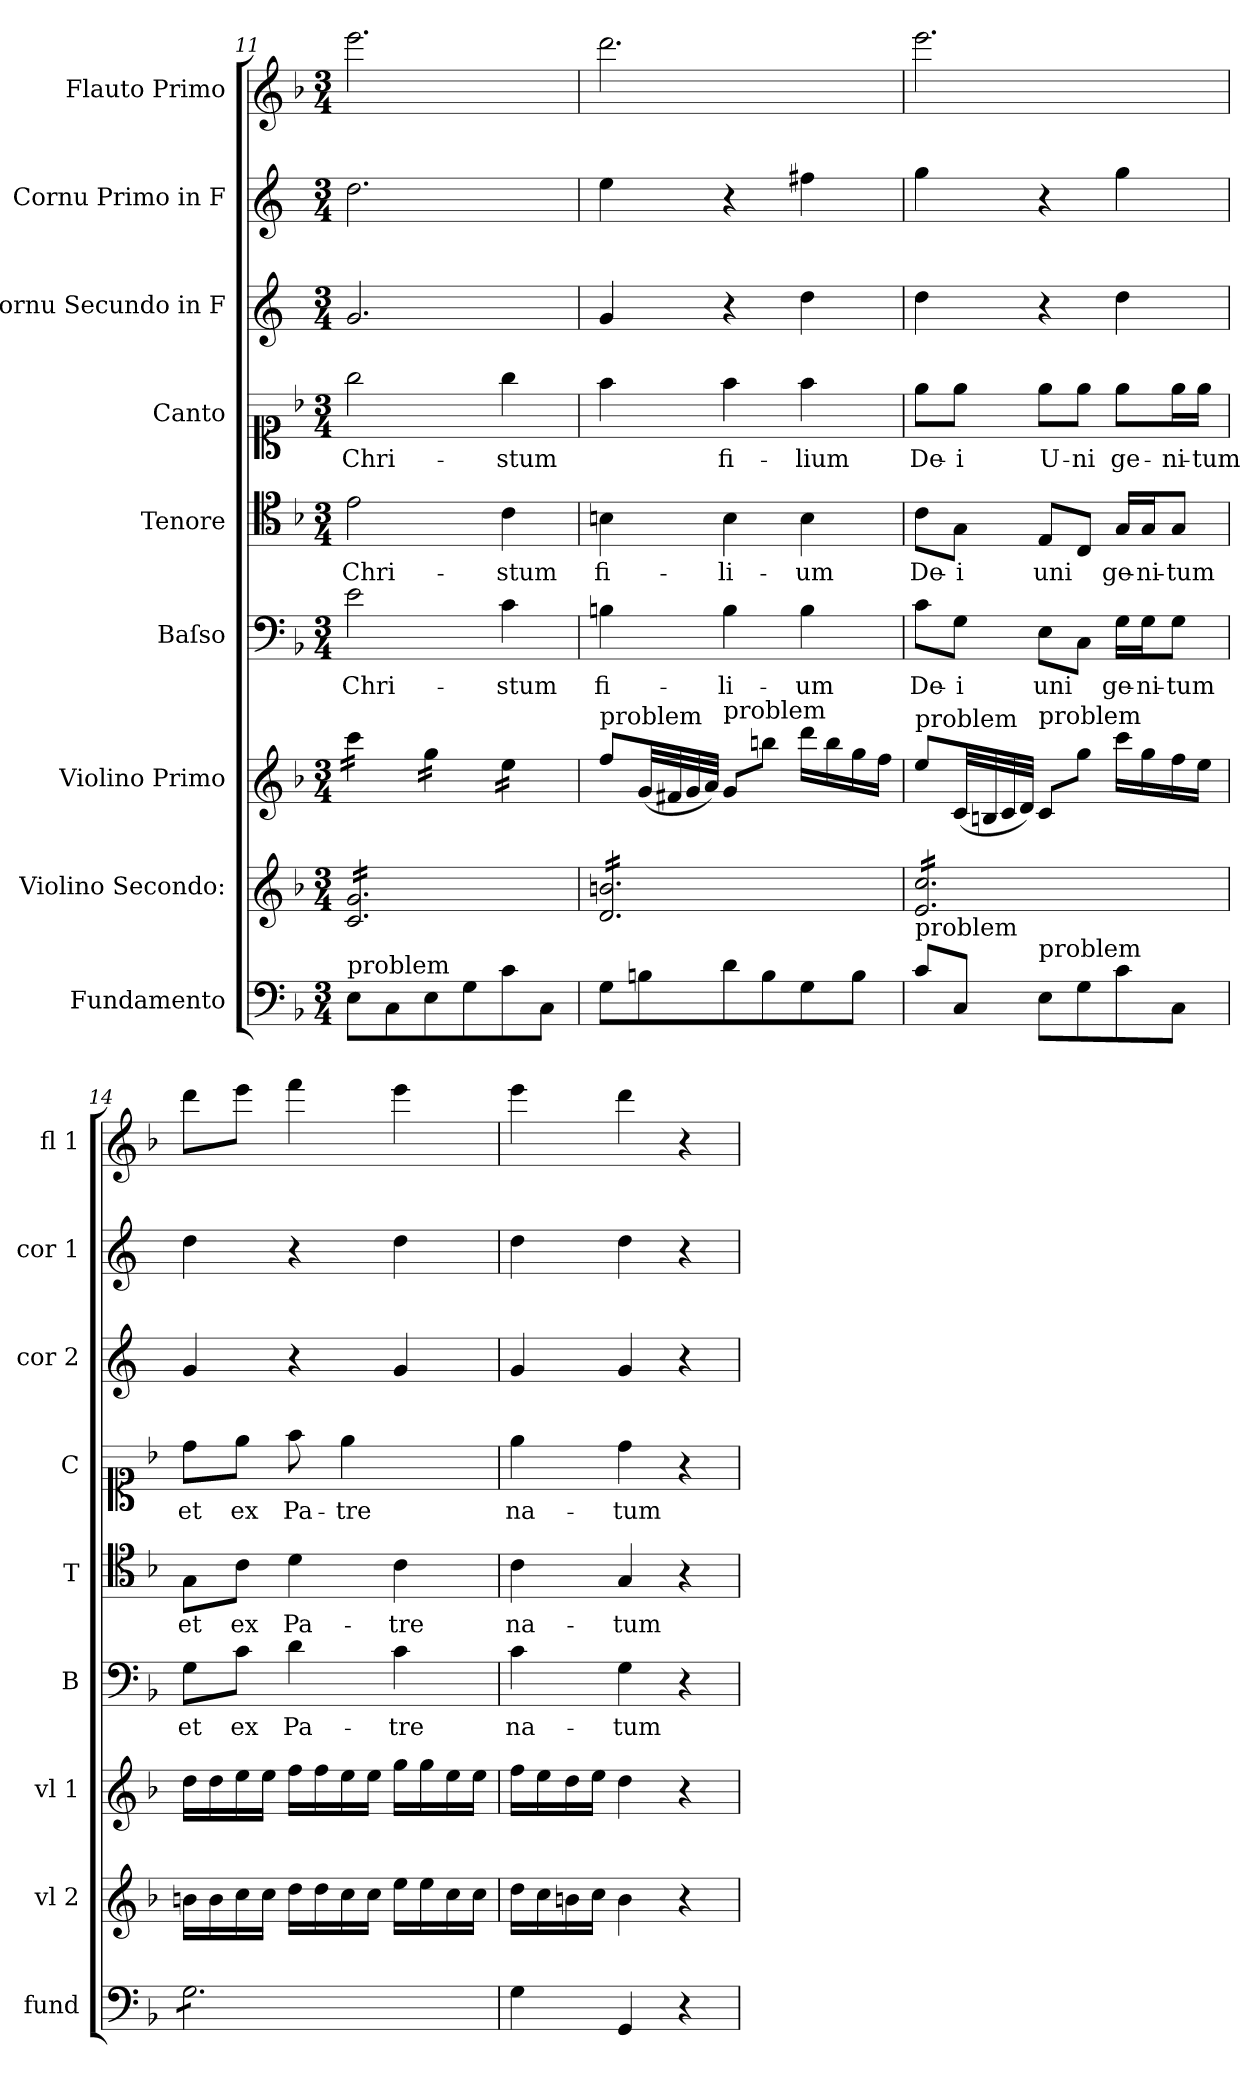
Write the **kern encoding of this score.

**kern	**kern	**kern	**kern	**text	**kern	**text	**kern	**text	**kern	**kern	**kern
*part9	*part8	*part7	*part6	*part6	*part5	*part5	*part4	*part4	*part3	*part2	*part1
*staff9	*staff8	*staff7	*staff6	*staff6	*staff5	*staff5	*staff4	*staff4	*staff3	*staff2	*staff1
*I"Fundamento	*I"Violino Secondo:	*I"Violino Primo	*I"Baſso	*	*I"Tenore	*	*I"Canto	*	*I"Cornu Secundo in F	*I"Cornu Primo in F	*I"Flauto Primo
*I'fund	*I'vl 2	*I'vl 1	*I'B	*	*I'T	*	*I'C	*	*I'cor 2	*I'cor 1	*I'fl 1
*clefF4	*clefG2	*clefG2	*clefF4	*	*clefC4	*	*clefC1	*	*clefG2	*clefG2	*clefG2
*	*	*	*	*	*	*	*	*	*ITrd4c7	*ITrd4c7	*
*k[b-]	*k[b-]	*k[b-]	*k[b-]	*	*k[b-]	*	*k[b-]	*	*k[b-]	*k[b-]	*k[b-]
*F:	*F:	*F:	*F:	*	*F:	*	*F:	*	*F:	*F:	*F:
*M3/4	*M3/4	*M3/4	*M3/4	*	*M3/4	*	*M3/4	*	*M3/4	*M3/4	*M3/4
=11	=11	=11	=11	=11	=11	=11	=11	=11	=11	=11	=11
!LO:TX:a:t=problem	!	!	!	!	!	!	!	!	!	!	!
*	*tremolo	*	*	*	*	*	*	*	*	*	*
*	*	*tremolo	*	*	*	*	*	*	*	*	*
8E\L	16c/ 16g/LL	16ccc\LL	2e\	Chri-	2e\	Chri-	2gg\	Chri-	2.c/	2.g\	2.eee\
.	16c/ 16g/	16ccc\	.	.	.	.	.	.	.	.	.
8C\	16c/ 16g/	16ccc\	.	.	.	.	.	.	.	.	.
.	16c/ 16g/	16ccc\JJ	.	.	.	.	.	.	.	.	.
8E\	16c/ 16g/	16gg\LL	.	.	.	.	.	.	.	.	.
.	16c/ 16g/	16gg\	.	.	.	.	.	.	.	.	.
8G\	16c/ 16g/	16gg\	.	.	.	.	.	.	.	.	.
.	16c/ 16g/	16gg\JJ	.	.	.	.	.	.	.	.	.
8c\	16c/ 16g/	16ee\LL	4c\	-stum	4c\	-stum	4gg\	-stum	.	.	.
.	16c/ 16g/	16ee\	.	.	.	.	.	.	.	.	.
8C/J	16c/ 16g/	16ee\	.	.	.	.	.	.	.	.	.
.	16c/ 16g/JJ	16ee\JJ	.	.	.	.	.	.	.	.	.
*	*	*Xtremolo	*	*	*	*	*	*	*	*	*
=12	=12	=12	=12	=12	=12	=12	=12	=12	=12	=12	=12
!	!	!LO:TX:a:t=problem	!	!	!	!	!	!	!	!	!
8G\L	16d/ 16bn/LL	8ff\L	4Bn\	fi-	4Bn\	fi-	4ff\	.	4c/	4a\	2.ddd\
.	16d/ 16bn/	.	.	.	.	.	.	.	.	.	.
8Bn/	16d/ 16bn/	(32g/LL	.	.	.	.	.	.	.	.	.
.	.	32f#X/	.	.	.	.	.	.	.	.	.
.	16d/ 16bn/	32g/	.	.	.	.	.	.	.	.	.
.	.	32a/JJJ)	.	.	.	.	.	.	.	.	.
!	!	!LO:TX:a:t=problem	!	!	!	!	!	!	!	!	!
8d\	16d/ 16bn/	8g/L	4B\	-li-	4B\	-li-	4ff\	fi-	4r	4r	.
.	16d/ 16bn/	.	.	.	.	.	.	.	.	.	.
8B\	16d/ 16bn/	8bbn\J	.	.	.	.	.	.	.	.	.
.	16d/ 16bn/	.	.	.	.	.	.	.	.	.	.
8G\	16d/ 16bn/	16ddd\LL	4B\	-um	4B\	-um	4ff\	-lium	4g\	4bn\	.
.	16d/ 16bn/	16bb\	.	.	.	.	.	.	.	.	.
8B/J	16d/ 16bn/	16gg\	.	.	.	.	.	.	.	.	.
.	16d/ 16bn/JJ	16ff\JJ	.	.	.	.	.	.	.	.	.
=13	=13	=13	=13	=13	=13	=13	=13	=13	=13	=13	=13
!	!	!LO:TX:a:t=problem	!	!	!	!	!	!	!	!	!
!LO:TX:a:t=problem	!	!	!	!	!	!	!	!	!	!	!
8c\L	16e/ 16cc/LL	8ee\L	8c\L	De-	8c\L	De-	8ee\L	De-	4g\	4cc\	2.eee\
.	16e/ 16cc/	.	.	.	.	.	.	.	.	.	.
8C/J	16e/ 16cc/	(32c/LL	8G\J	-i	8G\J	-i	8ee\J	-i	.	.	.
.	.	32Bn/	.	.	.	.	.	.	.	.	.
.	16e/ 16cc/	32c/	.	.	.	.	.	.	.	.	.
.	.	32d/JJJ)	.	.	.	.	.	.	.	.	.
!	!	!LO:TX:a:t=problem	!	!	!	!	!	!	!	!	!
!LO:TX:a:t=problem	!	!	!	!	!	!	!	!	!	!	!
8E\L	16e/ 16cc/	8c/L	8E\L	uni	8E/L	uni	8ee\L	U-	4r	4r	.
.	16e/ 16cc/	.	.	.	.	.	.	.	.	.	.
8G\	16e/ 16cc/	8gg\J	8C\J	.	8C/J	.	8ee\J	-ni	.	.	.
.	16e/ 16cc/	.	.	.	.	.	.	.	.	.	.
8c\	16e/ 16cc/	16ccc\LL	16G\LL	ge-	16G/LL	ge-	8ee\L	ge-	4g\	4cc\	.
.	16e/ 16cc/	16gg\	16G\J	-ni-	16G/J	-ni-	.	.	.	.	.
8C/J	16e/ 16cc/	16ff\	8G\J	-tum	8G/J	-tum	16ee\L	-ni-	.	.	.
.	16e/ 16cc/JJ	16ee\JJ	.	.	.	.	16ee\JJ	-tum	.	.	.
*	*Xtremolo	*	*	*	*	*	*	*	*	*	*
=14	=14	=14	=14	=14	=14	=14	=14	=14	=14	=14	=14
*tremolo	*	*	*	*	*	*	*	*	*	*	*
8G\L	16bn\LL	16dd\LL	8G\L	et	8G\L	et	8dd\L	et	4c/	4g\	8ddd\L
.	16b\	16dd\	.	.	.	.	.	.	.	.	.
8G\	16cc\	16ee\	8c\J	ex	8c\J	ex	8ee\J	ex	.	.	8eee\J
.	16cc\JJ	16ee\JJ	.	.	.	.	.	.	.	.	.
8G\	16dd\LL	16ff\LL	4d\	Pa-	4d\	Pa-	8ff\	Pa-	4r	4r	4fff\
.	16dd\	16ff\	.	.	.	.	.	.	.	.	.
8G\	16cc\	16ee\	.	.	.	.	4ee\	-tre	.	.	.
.	16cc\JJ	16ee\JJ	.	.	.	.	.	.	.	.	.
8G\	16ee\LL	16gg\LL	4c\	-tre	4c\	-tre	.	.	4c/	4g\	4eee\
.	16ee\	16gg\	.	.	.	.	.	.	.	.	.
8G\J	16cc\	16ee\	.	.	.	.	8ryy	.	.	.	.
*Xtremolo	*	*	*	*	*	*	*	*	*	*	*
.	16cc\JJ	16ee\JJ	.	.	.	.	.	.	.	.	.
=15	=15	=15	=15	=15	=15	=15	=15	=15	=15	=15	=15
4G\	16dd\LL	16ff\LL	4c\	na-	4c\	na-	4ee\	na-	4c/	4g\	4eee\
.	16cc\	16ee\	.	.	.	.	.	.	.	.	.
.	16bn\	16dd\	.	.	.	.	.	.	.	.	.
.	16cc\JJ	16ee\JJ	.	.	.	.	.	.	.	.	.
4GG/	4b\	4dd\	4G\	-tum	4G/	-tum	4dd\	-tum	4c/	4g\	4ddd\
4r	4r	4r	4r	.	4r	.	4r	.	4r	4r	4r
=	=	=	=	=	=	=	=	=	=	=	=
*-	*-	*-	*-	*-	*-	*-	*-	*-	*-	*-	*-
